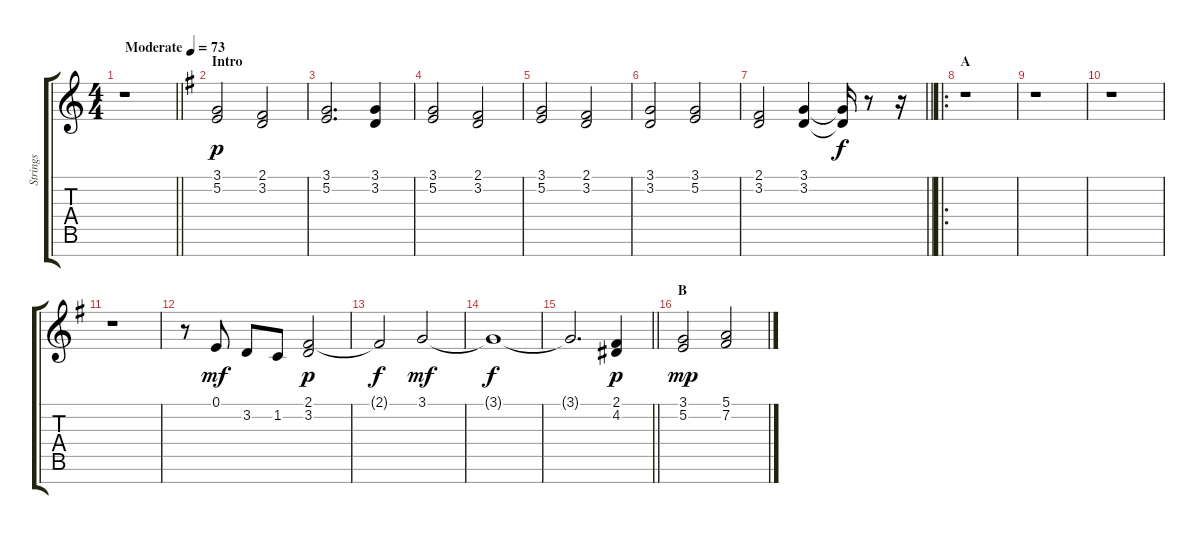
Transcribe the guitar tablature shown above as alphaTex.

\track ("Strings" "Strings") {instrument stringensemble2}
\staff {score tabs}
\tuning (E4 B3 G3 D3 A2 E2 B1) {hide}
\ts (4 4)
\tempo (73 "Moderate")
\clef g2
\barLineRight lightlight
\ks c
r.1{dy p instrument stringensemble2} |
\section ("" "Intro")
\ks g
(3.1 5.2).2 (2.1 3.2).2 |
(3.1 5.2).2{d} (3.1 3.2).4 |
(3.1 5.2).2 (2.1 3.2).2 |
(3.1 5.2).2 (2.1 3.2).2 |
(3.1 3.2).2 (3.1 5.2).2 |
\barLineRight lightlight
(2.1 3.2).2 (3.1 3.2).4 (3.1{t} 3.2{t}).16{dy f} r.8 r.16 |
\ro
\section ("" "A")
r.1 |
r.1 |
r.1 |
r.1 |
r.8 0.1.8{dy mf} 3.2.8 1.2.8 (2.1 3.2).2{dy p} |
2.1{t}.2{dy f} 3.1.2{dy mf} |
3.1{t}.1{dy f} |
\barLineRight lightlight
3.1{t}.2{d} (2.1 4.2).4{dy p} |
\section ("" "B")
(3.1 5.2).2{dy mp} (5.1 7.2).2
